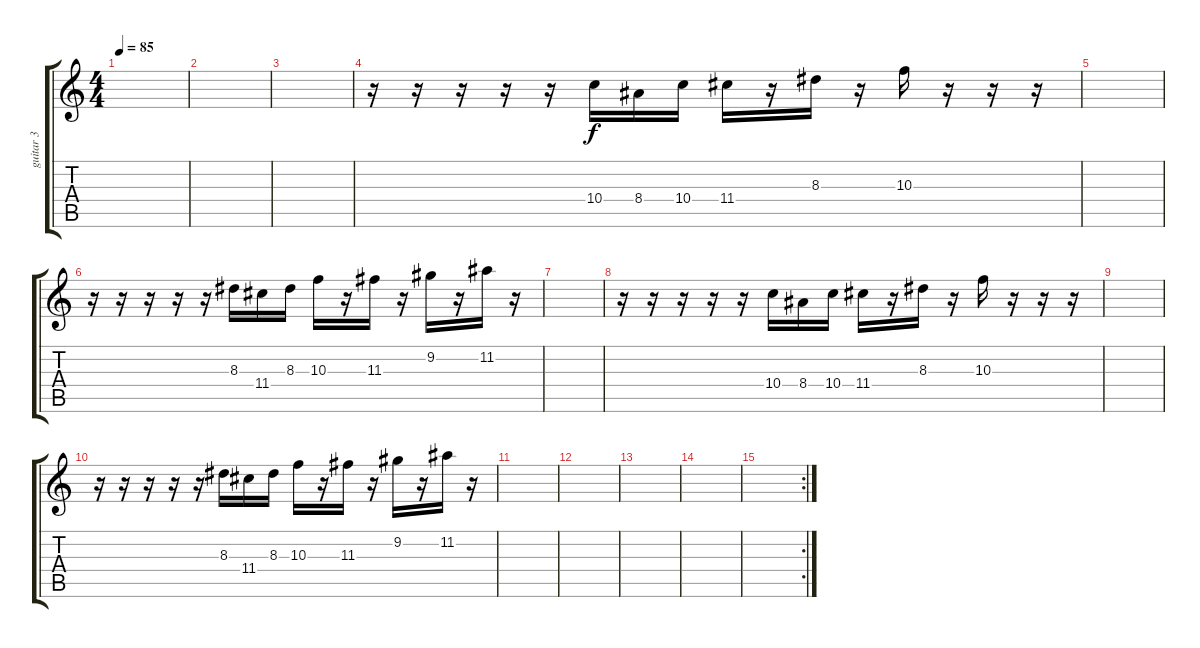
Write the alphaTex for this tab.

\track ("guitar 3" "guitar 3") {instrument distortionguitar}
\staff {score tabs}
\tuning (E4 B3 G3 D3 A2 E2) {hide}
\ts (4 4)
\tempo 85
\clef g2
\ks c
|
|
|
r.16 r.16 r.16 r.16 r.16 10.4.16 8.4.16 10.4.16 11.4.16 r.16 8.3.16 r.16 10.3.16 r.16 r.16 r.16 |
|
r.16 r.16 r.16 r.16 r.16 8.3.16 11.4.16 8.3.16 10.3.16 r.16 11.3.16 r.16 9.2.16 r.16 11.2.16 r.16 |
|
r.16 r.16 r.16 r.16 r.16 10.4.16 8.4.16 10.4.16 11.4.16 r.16 8.3.16 r.16 10.3.16 r.16 r.16 r.16 |
|
r.16 r.16 r.16 r.16 r.16 8.3.16 11.4.16 8.3.16 10.3.16 r.16 11.3.16 r.16 9.2.16 r.16 11.2.16 r.16 |
|
|
|
|
\rc 2
